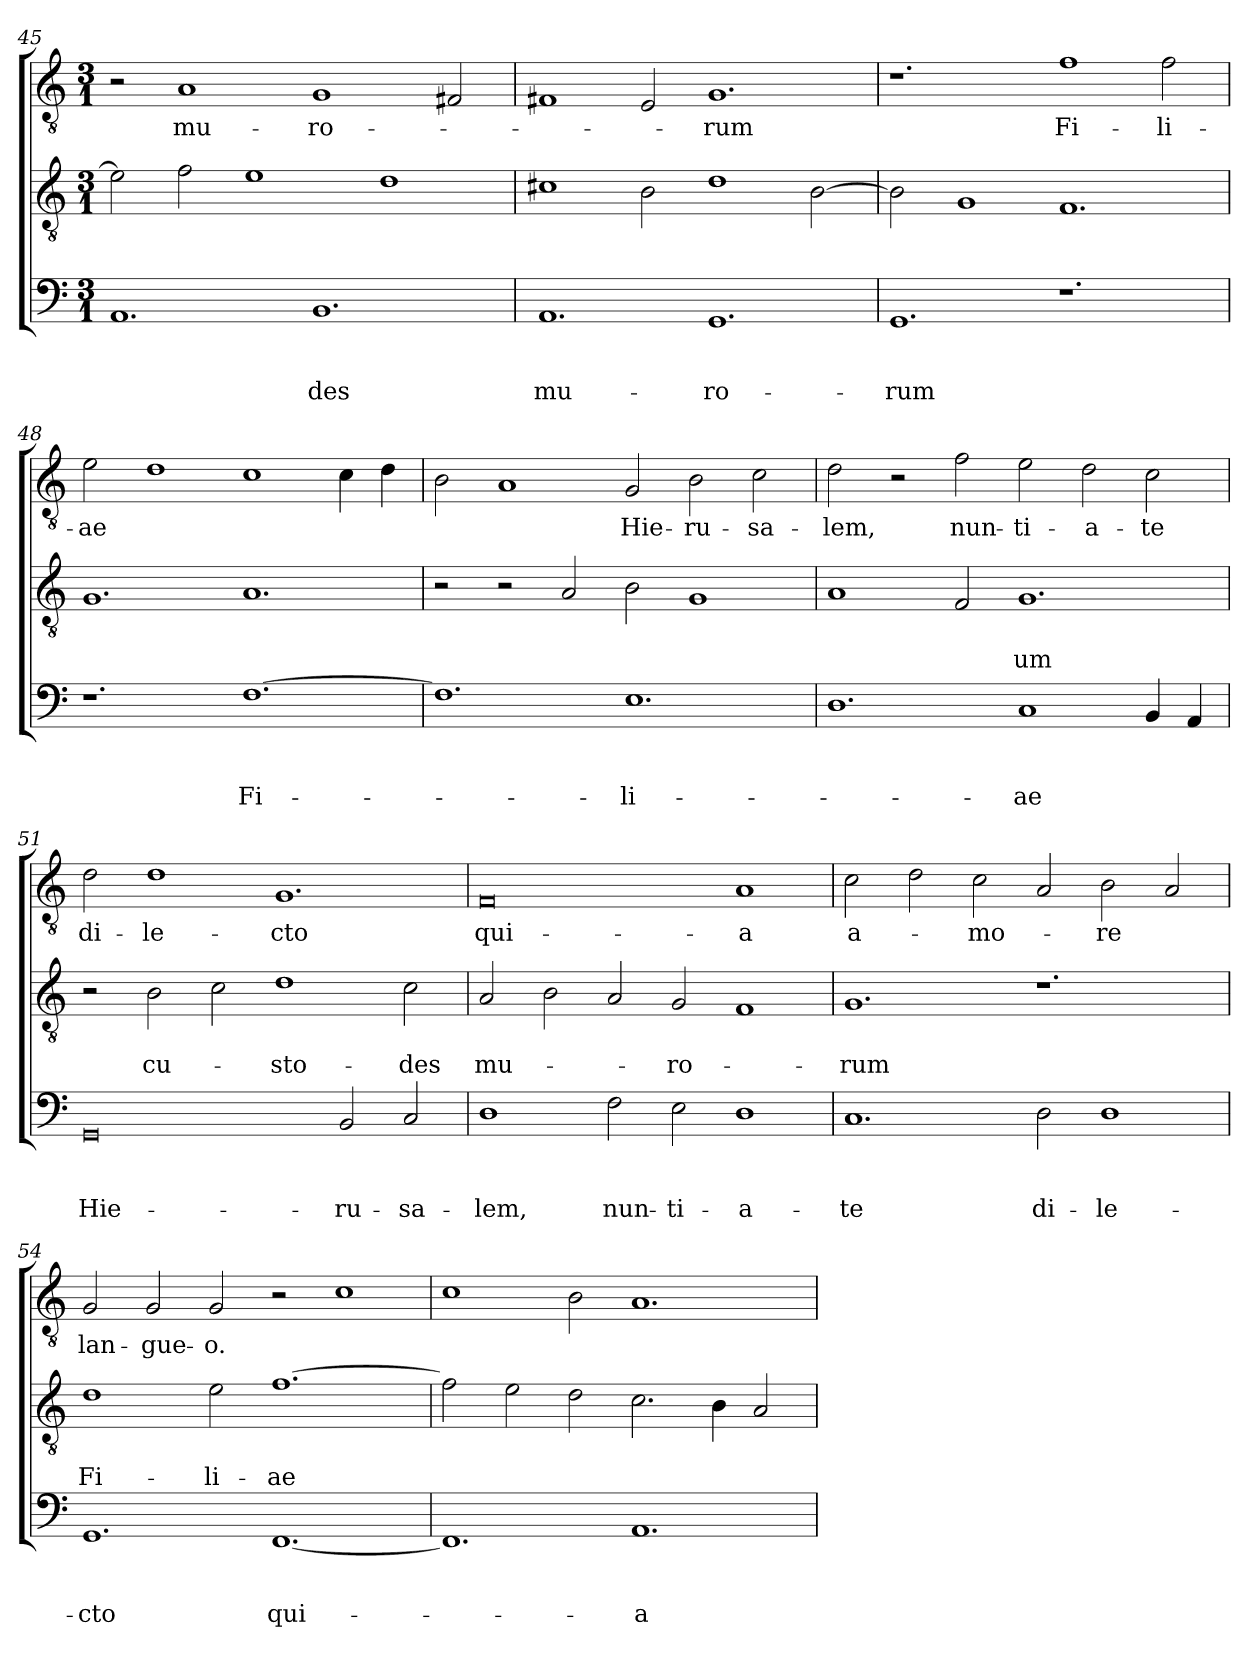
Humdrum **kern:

**kern	**text	**text	**text	**kern	**text	**text	**kern	**text
*part3	*part3	*part3	*part3	*part2	*part2	*part2	*part1	*part1
*staff3	*staff3	*staff3	*staff3	*staff2	*staff2	*staff2	*staff1	*staff1
*clefF4	*	*	*	*clefGv2	*	*	*clefGv2	*
*k[]	*	*	*	*k[]	*	*	*k[]	*
*C:	*	*	*	*C:	*	*	*C:	*
*M3/1	*	*	*	*M3/1	*	*	*M3/1	*
=45	=45	=45	=45	=45	=45	=45	=45	=45
1.AA	.	.	.	2e\]	.	.	2r	.
!	!	!	!	!	!	!	!	!LO:LY:b
.	.	.	.	2f\	.	.	1A	mu-
.	.	.	.	1e	.	.	.	.
!	!	!	!LO:LY:b	!	!	!	!	!LO:LY:b
1.BB	.	.	-des	.	.	.	1G	-ro-
.	.	.	.	1d	.	.	.	.
.	.	.	.	.	.	.	2F#/	.
=46	=46	=46	=46	=46	=46	=46	=46	=46
!	!	!	!LO:LY:b	!	!	!	!	!
1.AA	.	.	mu-	1c#	.	.	1F#	.
.	.	.	.	2B\	.	.	2E/	.
!	!	!	!LO:LY:b	!	!	!	!	!LO:LY:b
1.GG	.	.	-ro-	1d	.	.	1.G	-rum
.	.	.	.	[2B\	.	.	.	.
=47	=47	=47	=47	=47	=47	=47	=47	=47
!	!	!	!LO:LY:b	!	!	!	!	!
1.GG	.	.	-rum	2B\]	.	.	1.r	.
.	.	.	.	1G	.	.	.	.
!	!	!	!	!	!	!	!	!LO:LY:b
1.r	.	.	.	1.F	.	.	1f	Fi-
!	!	!	!	!	!	!	!	!LO:LY:b
.	.	.	.	.	.	.	2f\	-li-
!!LO:LB:g=z
=48	=48	=48	=48	=48	=48	=48	=48	=48
!	!	!	!	!	!	!	!	!LO:LY:b
1.r	.	.	.	1.G	.	.	2e\	-ae
.	.	.	.	.	.	.	1d	.
!	!	!	!LO:LY:b	!	!	!	!	!
[1.F	.	.	Fi-	1.A	.	.	1c	.
.	.	.	.	.	.	.	4c\	.
.	.	.	.	.	.	.	4d\	.
=49	=49	=49	=49	=49	=49	=49	=49	=49
1.F]	.	.	.	2r	.	.	2B\	.
.	.	.	.	2r	.	.	1A	.
.	.	.	.	2A/	.	.	.	.
!	!	!	!LO:LY:b	!	!	!	!	!LO:LY:b
1.E	.	.	-li-	2B\	.	.	2G/	Hie-
!	!	!	!	!	!	!	!	!LO:LY:b
.	.	.	.	1G	.	.	2B\	-ru-
!	!	!	!	!	!	!	!	!LO:LY:b
.	.	.	.	.	.	.	2c\	-sa-
=50	=50	=50	=50	=50	=50	=50	=50	=50
!	!	!	!	!	!	!	!	!LO:LY:b
1.D	.	.	.	1A	.	.	2d\	-lem,
.	.	.	.	.	.	.	2r	.
!	!	!	!	!	!	!	!	!LO:LY:b
.	.	.	.	2F/	.	.	2f\	nun-
!	!	!	!LO:LY:b	!	!	!LO:LY:b	!	!LO:LY:b
1C	.	.	-ae	1.G	.	-um	2e\	-ti-
!	!	!	!	!	!	!	!	!LO:LY:b
.	.	.	.	.	.	.	2d\	-a-
!	!	!	!	!	!	!	!	!LO:LY:b
4BB/	.	.	.	.	.	.	2c\	-te
4AA/	.	.	.	.	.	.	.	.
=51	=51	=51	=51	=51	=51	=51	=51	=51
!	!	!	!LO:LY:b	!	!	!	!	!LO:LY:b
0GG	.	.	Hie-	2r	.	.	2d\	di-
!	!	!	!	!	!	!LO:LY:b	!	!LO:LY:b
.	.	.	.	2B\	.	cu-	1d	-le-
.	.	.	.	2c\	.	.	.	.
!	!	!	!	!	!	!LO:LY:b	!	!LO:LY:b
.	.	.	.	1d	.	-sto-	1.G	-cto
!	!	!	!LO:LY:b	!	!	!	!	!
2BB/	.	.	-ru-	.	.	.	.	.
!	!	!	!LO:LY:b	!	!	!LO:LY:b	!	!
2C/	.	.	-sa-	2c\	.	-des	.	.
=52	=52	=52	=52	=52	=52	=52	=52	=52
!	!	!	!LO:LY:b	!	!	!LO:LY:b	!	!LO:LY:b
1D	.	.	-lem,	2A/	.	mu-	0F	qui-
.	.	.	.	2B\	.	.	.	.
!	!	!	!LO:LY:b	!	!	!	!	!
2F\	.	.	nun-	2A/	.	.	.	.
!	!	!	!LO:LY:b	!	!	!LO:LY:b	!	!
2E\	.	.	-ti-	2G/	.	-ro-	.	.
!	!	!	!LO:LY:b	!	!	!	!	!LO:LY:b
1D	.	.	-a-	1F	.	.	1A	-a
!!LO:LB:g=z
=53	=53	=53	=53	=53	=53	=53	=53	=53
!	!	!	!LO:LY:b	!	!	!LO:LY:b	!	!LO:LY:b
1.C	.	.	-te	1.G	.	-rum	2c\	a-
.	.	.	.	.	.	.	2d\	.
!	!	!	!	!	!	!	!	!LO:LY:b
.	.	.	.	.	.	.	2c\	-mo-
!	!	!	!LO:LY:b	!	!	!	!	!
2D\	.	.	di-	1.r	.	.	2A/	.
!	!	!	!LO:LY:b	!	!	!	!	!LO:LY:b
1D	.	.	-le-	.	.	.	2B\	-re
.	.	.	.	.	.	.	2A/	.
=54	=54	=54	=54	=54	=54	=54	=54	=54
!	!	!	!LO:LY:b	!	!	!LO:LY:b	!	!LO:LY:b
1.GG	.	.	-cto	1d	.	Fi-	2G/	lan-
!	!	!	!	!	!	!	!	!LO:LY:b
.	.	.	.	.	.	.	2G/	-gue-
!	!	!	!	!	!	!LO:LY:b	!	!LO:LY:b
.	.	.	.	2e\	.	-li-	2G/	-o.
!	!	!	!LO:LY:b	!	!	!LO:LY:b	!	!
[1.FF	.	.	qui-	[1.f	.	-ae	2r	.
.	.	.	.	.	.	.	1c	.
=55	=55	=55	=55	=55	=55	=55	=55	=55
1.FF]	.	.	.	2f\]	.	.	1c	.
.	.	.	.	2e\	.	.	.	.
.	.	.	.	2d\	.	.	2B\	.
!	!	!	!LO:LY:b	!	!	!	!	!
1.AA	.	.	-a	2.c\	.	.	1.A	.
.	.	.	.	4B\	.	.	.	.
.	.	.	.	2A/	.	.	.	.
=	=	=	=	=	=	=	=	=
*-	*-	*-	*-	*-	*-	*-	*-	*-
